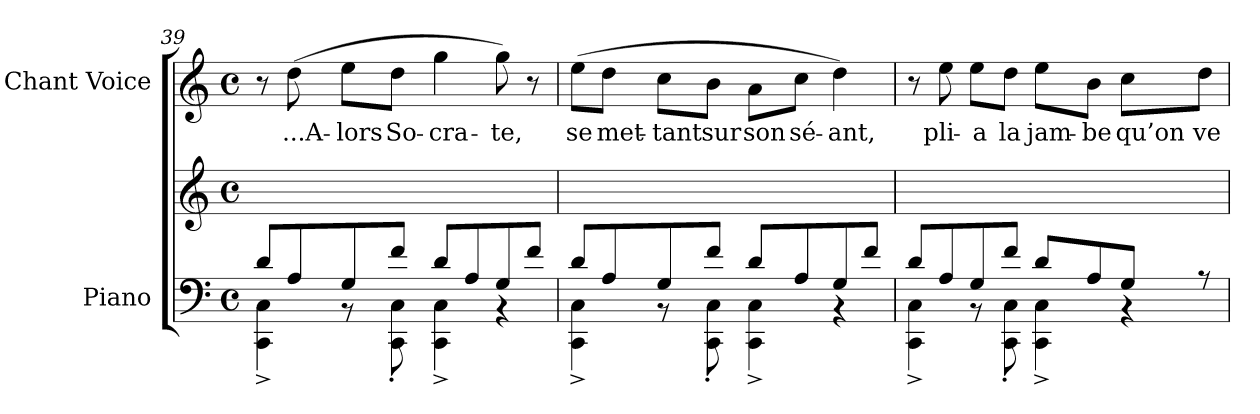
**kern	**kern	**kern	**text
*part2	*part2	*part1	*part1
*staff3	*staff2	*staff1	*staff1
*I"Piano	*	*I"Chant Voice	*
*I'Pno	*	*	*
*clefF4	*clefG2	*clefG2	*
*k[]	*k[]	*k[]	*
*M4/4	*M4/4	*M4/4	*
*met(c)	*met(c)	*met(c)	*
=39	=39	=39	=39
*^	*	*	*
8d/L	4CC\^ 4C\^	1ryy	8r	.
8A/	.	.	(>8dd\	...A-
8G/	8r	.	8ee\L	-lors
8f/J	8CC\' 8C\'	.	8dd\J	So-
8d/L	4CC\^ 4C\^	.	4gg\	-cra-
8A/	.	.	.	.
8G/	4r	.	8gg\)	-te,
8f/J	.	.	8r	.
=40	=40	=40	=40	=40
8d/L	4CC\^ 4C\^	1ryy	(>8ee\L	se
8A/	.	.	8dd\J	met-
8G/	8r	.	8cc\L	-tant
8f/J	8CC\' 8C\'	.	8b\J	sur
8d/L	4CC\^ 4C\^	.	8a\L	son
8A/	.	.	8cc\J	sé-
8G/	4r	.	4dd\)	-ant,
8f/J	.	.	.	.
=41	=41	=41	=41	=41
8d/L	4CC\^ 4C\^	1ryy	8r	.
8A/	.	.	8ee\	pli-
8G/	8r	.	8ee\L	-a
8f/J	8CC\' 8C\'	.	8dd\J	la
8d/L	4CC\^ 4C\^	.	8ee\L	jam-
8A/	.	.	8b\J	-be
8G/J	4r	.	8cc\L	qu’on
8r	.	.	8dd\J	ve-
*v	*v	*	*	*
=	=	=	=
*-	*-	*-	*-
